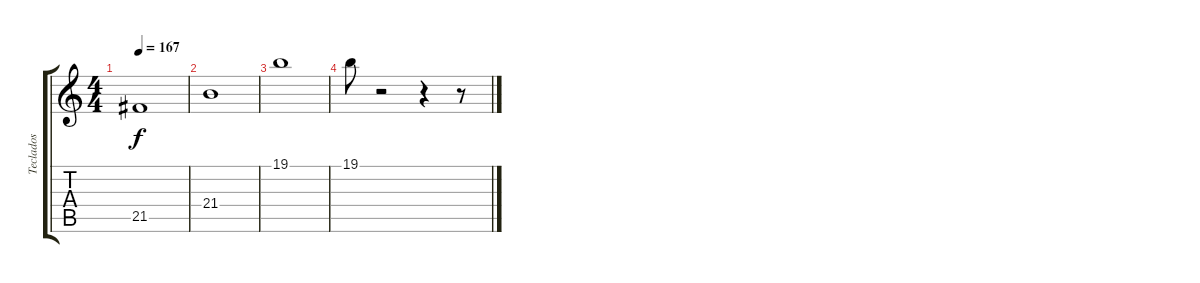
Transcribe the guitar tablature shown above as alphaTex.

\track ("Teclados" "Teclados") {instrument synthbrass1}
\staff {score tabs}
\tuning (E4 B3 G3 D3 A2 E2) {hide}
\ts (4 4)
\tempo 167
\clef g2
\ks c
21.5.1{dy f} |
21.4.1 |
19.1.1 |
19.1.8 r.2 r.4 r.8
